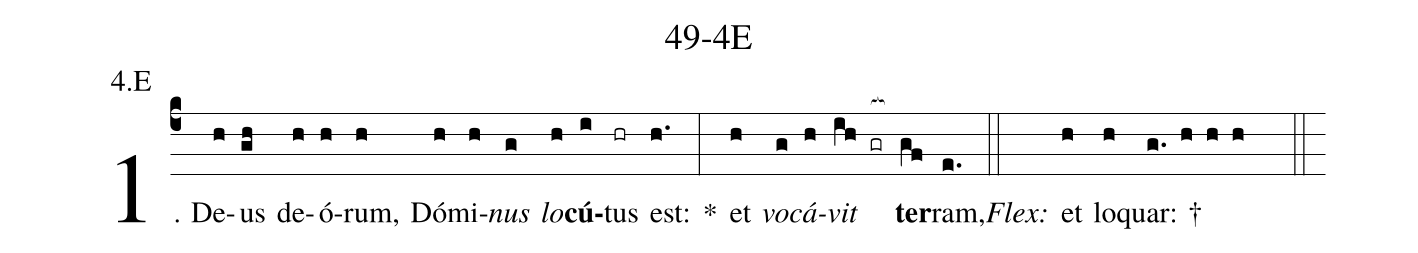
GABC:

name: 49-4E;
annotation: 4.E;
%%
(c4)1. De(h)us(gh) de(h)ó(h)rum,(h) Dó(h)mi(h)<i>nus</i>(g) <i>lo</i>(h)<b>cú</b>(i)tus(hr) est:(h.) *(:) et(h) <i>vo</i>(g)<i>cá</i>(h)<i>vit</i>(ih gr[ocb:1{]) <b>ter</b>(gf[ocb:0}])ram,(e.) (::)
<i>Flex:</i>()  et(h) lo(h)quar: †(g. h h h  ::)
